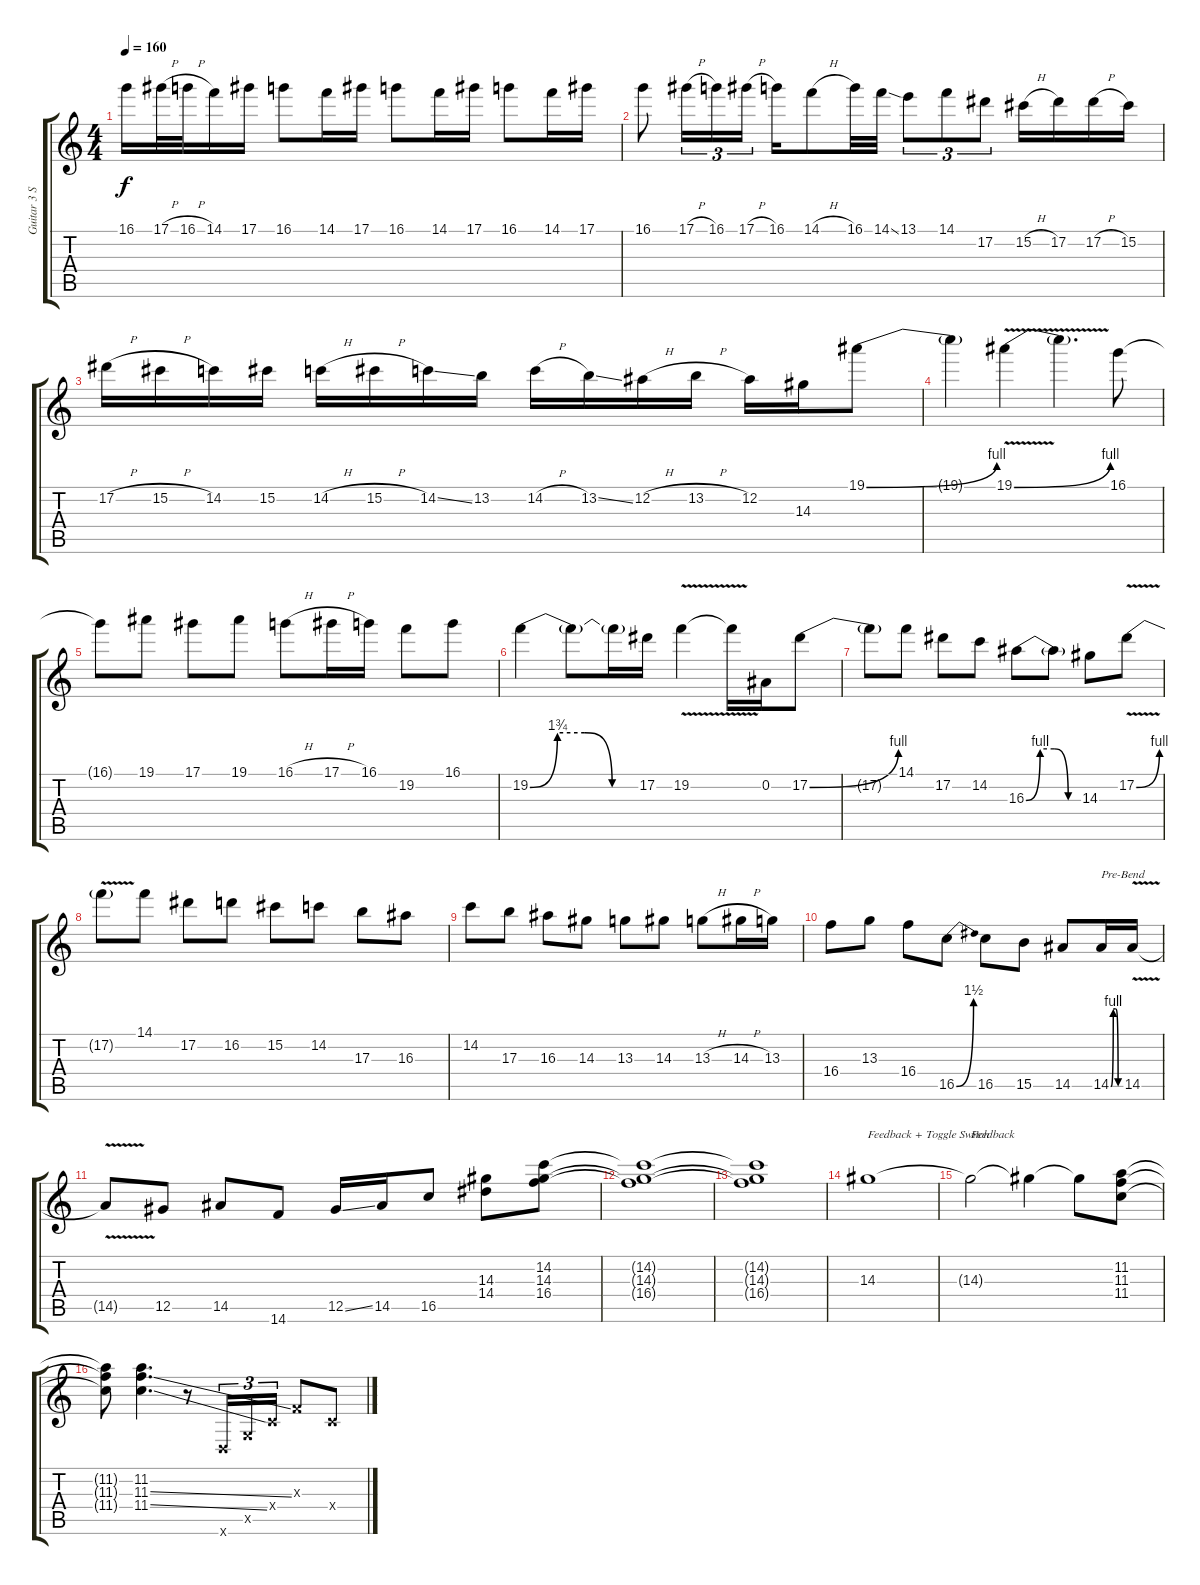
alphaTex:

\track ("Guitar 3 Solo" "Guitar 3 S") {instrument distortionguitar}
\staff {score tabs}
\tuning (Eb4 Bb3 Gb3 Db3 Ab2 Eb2) {hide}
\ts (4 4)
\tempo 160
\clef g2
\ks c
16.1{t}.16{dy f} 17.1{h}.32 16.1{h}.32 14.1.16 17.1.16 16.1.8 14.1.16 17.1.16 16.1.8 14.1.16 17.1.16 16.1.8 14.1.16 17.1.16 |
16.1.8 17.1{h}.16{tu (3 2)} 16.1.16{tu (3 2)} 17.1{h}.16{tu (3 2)} 16.1.16 14.1{h}.8 16.1.32 14.1{ss}.32 13.1.8{tu (3 2)} 14.1.8{tu (3 2)} 17.2.8{tu (3 2)} 15.2{h}.16 17.2.16 17.2{h}.16 15.2.16 |
17.2{h}.16 15.2{h}.16 14.2.16 15.2.16 14.2{h}.16 15.2{h}.16 14.2{ss}.16 13.2.16 14.2{h}.16 13.2{ss}.16 12.2{h}.16 13.2{h}.16 12.2.16 14.3.16 19.1{be (bend 0 0 60 4)}.8 |
19.1{t}.4 19.1{be (bend 0 0 60 4) v}.4 19.1{t}.4{d} 16.1.8 |
16.1{t}.8 19.1.8 17.1.8 19.1.8 16.1{h}.8 17.1{h}.16 16.1.16 19.2.8 16.1.8 |
19.2{be (custom 0 0 15 7 30 7 45 0 60 0)}.4 19.2{t}.8 19.2{t}.16 17.2.16 19.2{v}.4 19.2{t}.16 0.2.16 17.2{be (bend 0 0 60 4)}.8 |
17.2{t}.8 14.1.8 17.2.8 14.2.8 16.3{be (custom 0 0 15 4 30 4 45 0 60 0)}.8 16.3{t}.8 14.3.8 17.2{be (bend 0 0 60 4) v}.8 |
17.2{t}.8 14.1.8 17.2.8 16.2.8 15.2.8 14.2.8 17.3.8 16.3.8 |
14.2.8 17.3.8 16.3.8 14.3.8 13.3.8 14.3.8 13.3{h}.8 14.3{h}.16 13.3.16 |
16.4.8 13.3.8 16.4.8 16.5{be (bend 0 0 60 6)}.8 16.5.8 15.5.8 14.5.8 14.5{be (custom 0 0 15 4 30 4 45 0 60 0)}.16{txt "Pre-Bend"} 14.5{v}.16 |
14.5{t}.8 12.5.8 14.5.8 14.6.8 12.5{ss}.16 14.5.16 16.5.8 (14.3 14.4).8 (14.2 14.3 16.4).8 |
(14.2{t} 14.3{t} 16.4{t}).1 |
(14.2{t} 14.3{t} 16.4{t}).1 |
14.3.1{txt "Feedback + Toggle Switch"} |
14.3{t}.2{txt "Feedback"} 14.3{t}.4 14.3{t}.8 (11.2 11.3 11.4).8 |
(11.2{t} 11.3{t} 11.4{t}).8 (11.2 11.3{ss} 11.4{ss}).4{d} r.8 -1.6{x}.16{tu (3 2)} -1.5{x}.16{tu (3 2)} -1.4{x}.16{tu (3 2)} -1.3{x}.8 -1.4{x}.8
